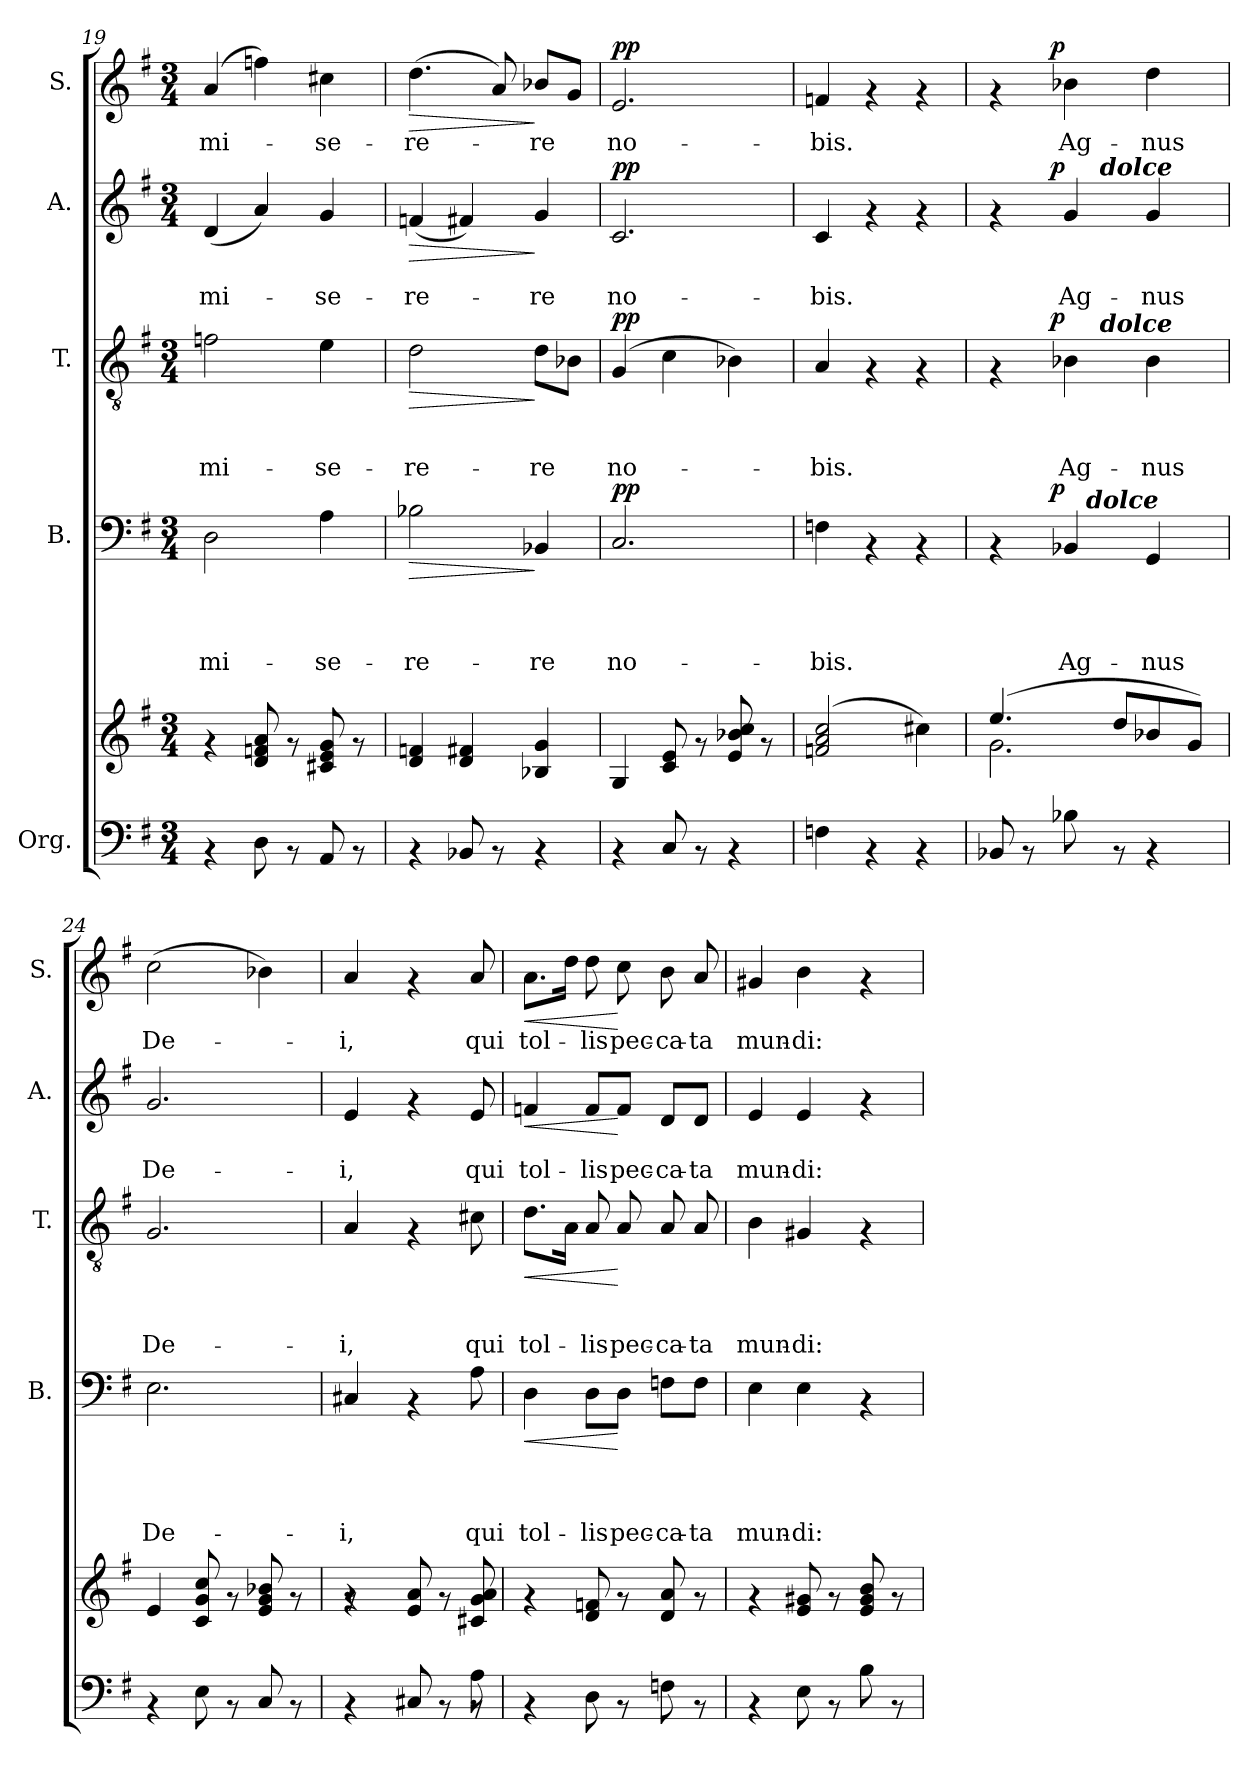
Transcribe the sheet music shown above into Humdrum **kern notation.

**kern	**kern	**kern	**text	**text	**text	**text	**dynam	**kern	**text	**text	**text	**dynam	**kern	**text	**text	**dynam	**kern	**text	**dynam
*part5	*part5	*part4	*part4	*part4	*part4	*part4	*part4	*part3	*part3	*part3	*part3	*part3	*part2	*part2	*part2	*part2	*part1	*part1	*part1
*staff6	*staff5	*staff4	*staff4	*staff4	*staff4	*staff4	*staff4	*staff3	*staff3	*staff3	*staff3	*staff3	*staff2	*staff2	*staff2	*staff2	*staff1	*staff1	*staff1
*I"Org.	*	*I"B.	*	*	*	*	*	*I"T.	*	*	*	*	*I"A.	*	*	*	*I"S.	*	*
*	*	*I'B.	*	*	*	*	*	*I'T.	*	*	*	*	*I'A.	*	*	*	*I'S.	*	*
*clefF4	*clefG2	*clefF4	*	*	*	*	*	*clefGv2	*	*	*	*	*clefG2	*	*	*	*clefG2	*	*
*k[f#]	*k[f#]	*k[f#]	*	*	*	*	*	*k[f#]	*	*	*	*	*k[f#]	*	*	*	*k[f#]	*	*
*G:	*G:	*G:	*	*	*	*	*	*G:	*	*	*	*	*G:	*	*	*	*G:	*	*
*M3/4	*M3/4	*M3/4	*	*	*	*	*	*M3/4	*	*	*	*	*M3/4	*	*	*	*M3/4	*	*
=19	=19	=19	=19	=19	=19	=19	=19	=19	=19	=19	=19	=19	=19	=19	=19	=19	=19	=19	=19
!	!	!	!	!	!	!LO:LY:b	!	!	!	!	!LO:LY:b	!	!	!	!LO:LY:b	!	!	!LO:LY:b	!
4rAA	4rf	2D\	.	.	.	mi-	.	2fn\	.	.	mi-	.	(<4d/	.	mi-	.	(4a/	mi-	.
8D\	8d/ 8fn/ 8a/	.	.	.	.	.	.	.	.	.	.	.	4a/)	.	.	.	4ffn\)	.	.
8rAA	8rf	.	.	.	.	.	.	.	.	.	.	.	.	.	.	.	.	.	.
!	!	!	!	!	!	!LO:LY:b	!	!	!	!	!LO:LY:b	!	!	!	!LO:LY:b	!	!	!LO:LY:b	!
8AA/	8c#X/ 8e/ 8g/	4A\	.	.	.	-se-	.	4e\	.	.	-se-	.	4g/	.	-se-	.	4cc#X\	-se-	.
8rAA	8rf	.	.	.	.	.	.	.	.	.	.	.	.	.	.	.	.	.	.
=20	=20	=20	=20	=20	=20	=20	=20	=20	=20	=20	=20	=20	=20	=20	=20	=20	=20	=20	=20
!	!	!	!	!	!	!LO:LY:b	!LO:HP:b	!	!	!	!LO:LY:b	!LO:HP:b	!	!	!LO:LY:b	!LO:HP:b	!	!LO:LY:b	!LO:HP:b
4rAA	4d/ 4fn/	2B-X\	.	.	.	-re-	>	2d\	.	.	-re-	>	(<4fn/	.	-re-	>	(>4.dd\	-re-	>
8BB-X/	4d/ 4f#X/	.	.	.	.	.	.	.	.	.	.	.	4f#X/)	.	.	.	.	.	.
8rAA	.	.	.	.	.	.	.	.	.	.	.	.	.	.	.	.	8a/)	.	.
!	!	!	!	!	!	!LO:LY:b	!	!	!	!	!LO:LY:b	!	!	!	!LO:LY:b	!	!	!LO:LY:b	!
4rAA	4B-X/ 4g/	4BB-X/	.	.	.	-re	]	8d\L	.	.	-re	]	4g/	.	-re	]	8b-X/L	-re	]
.	.	.	.	.	.	.	.	8B-X\J	.	.	.	.	.	.	.	.	8g/J	.	.
=21	=21	=21	=21	=21	=21	=21	=21	=21	=21	=21	=21	=21	=21	=21	=21	=21	=21	=21	=21
!	!	!	!	!	!	!LO:LY:b	!LO:DY:a	!	!	!	!LO:LY:b	!LO:DY:a	!	!	!LO:LY:b	!LO:DY:a	!	!LO:LY:b	!LO:DY:a
4rAA	4G/	2.C/	.	.	.	no-	pp	(4G/	.	.	no-	pp	2.c/	.	no-	pp	2.e/	no-	pp
8C/	8c/ 8e/	.	.	.	.	.	.	4c\	.	.	.	.	.	.	.	.	.	.	.
8rAA	8rf	.	.	.	.	.	.	.	.	.	.	.	.	.	.	.	.	.	.
4rAA	8e/ 8b-X/ 8cc/	.	.	.	.	.	.	4B-X\)	.	.	.	.	.	.	.	.	.	.	.
.	8rf	.	.	.	.	.	.	.	.	.	.	.	.	.	.	.	.	.	.
=22	=22	=22	=22	=22	=22	=22	=22	=22	=22	=22	=22	=22	=22	=22	=22	=22	=22	=22	=22
!	!	!	!	!	!	!LO:LY:b	!	!	!	!	!LO:LY:b	!	!	!	!LO:LY:b	!	!	!LO:LY:b	!
4Fn\	(2fn/ 2a/ 2cc/	4Fn\	.	.	.	-bis.	.	4A/	.	.	-bis.	.	4c/	.	-bis.	.	4fn/	-bis.	.
4rAA	.	4rAA	.	.	.	.	.	4rF	.	.	.	.	4rf	.	.	.	4rf	.	.
4rAA	4cc#X\)	4rAA	.	.	.	.	.	4rF	.	.	.	.	4rf	.	.	.	4rf	.	.
=23	=23	=23	=23	=23	=23	=23	=23	=23	=23	=23	=23	=23	=23	=23	=23	=23	=23	=23	=23
*	*^	*^	*	*	*	*	*	*^	*	*	*	*	*^	*	*	*	*^	*	*
*	*	*	*	*^	*	*	*	*	*	*	*^	*	*	*	*	*	*^	*	*	*	*	*	*	*
8BB-X/	(4.ee/	2.g\	4rAA	8..ryy	4ryy	.	.	.	.	.	4rF	8..ryy	4ryy	.	.	.	.	4rf	8..ryy	4ryy	.	.	.	4rf	8..ryy	.	.
8rAA	.	.	.	.	.	.	.	.	.	.	.	.	.	.	.	.	.	.	.	.	.	.	.	.	.	.	.
!	!	!	!	!	!	!	!	!	!	!LO:DY:a	!	!	!	!	!	!	!LO:DY:a	!	!	!	!	!	!LO:DY:a	!	!	!	!LO:DY:a
.	.	.	.	2ryy	.	.	.	.	.	p	.	2ryy	.	.	.	.	p	.	2ryy	.	.	.	p	.	2ryy	.	p
!	!	!	!	!	!	!	!	!	!LO:LY:b	!	!	!	!	!	!	!LO:LY:b	!	!	!	!	!	!LO:LY:b	!	!	!	!LO:LY:b	!
8B-X\	.	.	4BB-X/	.	16ryy	.	.	.	Ag-	.	4B-X\	.	16.ryy	.	.	Ag-	.	4g/	.	16.ryy	.	Ag-	.	4b-X\	.	Ag-	.
!	!	!	!	!	!LO:TX:a:Bi:t=dolce	!	!	!	!	!	!	!	!	!	!	!	!	!	!	!	!	!	!	!	!	!	!
.	.	.	.	.	4..ryy	.	.	.	.	.	.	.	.	.	.	.	.	.	.	.	.	.	.	.	.	.	.
!	!	!	!	!	!	!	!	!	!	!	!	!	!	!	!	!	!	!	!	!LO:TX:a:Bi:t=dolce	!	!	!	!	!	!	!
!	!	!	!	!	!	!	!	!	!	!	!	!	!LO:TX:a:Bi:t=dolce	!	!	!	!	!	!	!	!	!	!	!	!	!	!
.	.	.	.	.	.	.	.	.	.	.	.	.	4ryy	.	.	.	.	.	.	4ryy	.	.	.	.	.	.	.
8rAA	8dd/L	.	.	.	.	.	.	.	.	.	.	.	.	.	.	.	.	.	.	.	.	.	.	.	.	.	.
!	!	!	!	!	!	!	!	!	!LO:LY:b	!	!	!	!	!	!	!LO:LY:b	!	!	!	!	!	!LO:LY:b	!	!	!	!LO:LY:b	!
4rAA	8b-X/	.	4GG/	.	.	.	.	.	-nus	.	4B-\	.	.	.	.	-nus	.	4g/	.	.	.	-nus	.	4dd\	.	-nus	.
.	.	.	.	.	.	.	.	.	.	.	.	.	8ryy	.	.	.	.	.	.	8ryy	.	.	.	.	.	.	.
.	8g/J)	.	.	.	.	.	.	.	.	.	.	.	.	.	.	.	.	.	.	.	.	.	.	.	.	.	.
.	.	.	.	32ryy	.	.	.	.	.	.	.	32ryy	32ryy	.	.	.	.	.	32ryy	32ryy	.	.	.	.	32ryy	.	.
=24	=24	=24	=24	=24	=24	=24	=24	=24	=24	=24	=24	=24	=24	=24	=24	=24	=24	=24	=24	=24	=24	=24	=24	=24	=24	=24	=24
!	!	!	!	!	!	!	!	!	!LO:LY:b	!	!	!	!	!	!	!LO:LY:b	!	!	!	!	!	!LO:LY:b	!	!	!	!LO:LY:b	!
*	*v	*v	*	*	*	*	*	*	*	*	*v	*v	*v	*	*	*	*	*v	*v	*v	*	*	*	*v	*v	*	*
*	*	*v	*v	*v	*	*	*	*	*	*	*	*	*	*	*	*	*	*	*	*	*
4rAA	4e/	2.E\	.	.	.	De-	.	2.G/	.	.	De-	.	2.g/	.	De-	.	(>2cc\	De-	.
8E\	8c/ 8g/ 8cc/	.	.	.	.	.	.	.	.	.	.	.	.	.	.	.	.	.	.
8rAA	8rf	.	.	.	.	.	.	.	.	.	.	.	.	.	.	.	.	.	.
8C/	8e/ 8g/ 8b-X/	.	.	.	.	.	.	.	.	.	.	.	.	.	.	.	4b-X\)	.	.
8rAA	8rf	.	.	.	.	.	.	.	.	.	.	.	.	.	.	.	.	.	.
=25	=25	=25	=25	=25	=25	=25	=25	=25	=25	=25	=25	=25	=25	=25	=25	=25	=25	=25	=25
*^	*^	*	*	*	*	*	*	*	*	*	*	*	*	*	*	*	*	*	*
!	!	!	!	!	!	!	!	!LO:LY:b	!	!	!	!	!LO:LY:b	!	!	!	!LO:LY:b	!	!	!LO:LY:b	!
4rAA	2ryy	4rf	8rf	4C#X/	.	.	.	-i,	.	4A/	.	.	-i,	.	4e/	.	-i,	.	4a/	-i,	.
.	.	.	2ryy	.	.	.	.	.	.	.	.	.	.	.	.	.	.	.	.	.	.
8C#X/	.	8e/ 8a/	.	4rAA	.	.	.	.	.	4rF	.	.	.	.	4rf	.	.	.	4rf	.	.
8rAA	.	8rf	.	.	.	.	.	.	.	.	.	.	.	.	.	.	.	.	.	.	.
!	!	!	!	!	!	!	!	!LO:LY:b	!	!	!	!	!LO:LY:b	!	!	!	!LO:LY:b	!	!	!LO:LY:b	!
8rAA	8A\	8c#X/ 8g/ 8a/	.	8A\	.	.	.	qui	.	8c#X\	.	.	qui	.	8e/	.	qui	.	8a/	qui	.
*	*	*v	*v	*	*	*	*	*	*	*	*	*	*	*	*	*	*	*	*	*	*
!!LO:LB:g=z
=26	=26	=26	=26	=26	=26	=26	=26	=26	=26	=26	=26	=26	=26	=26	=26	=26	=26	=26	=26	=26
!	!	!	!	!	!	!	!LO:LY:b	!LO:HP:b	!	!	!	!LO:LY:b	!LO:HP:b	!	!	!LO:LY:b	!LO:HP:b	!	!LO:LY:b	!LO:HP:b
*v	*v	*	*	*	*	*	*	*	*	*	*	*	*	*	*	*	*	*	*	*
4rAA	4rf	4D\	.	.	.	tol-	<	8.d\L	.	.	tol-	<	4fn/	.	tol-	<	8.a\L	tol-	<
.	.	.	.	.	.	.	.	16A\Jk	.	.	.	.	.	.	.	.	16dd\Jk	.	.
!	!	!	!	!	!	!LO:LY:b	!	!	!	!	!LO:LY:b	!	!	!	!LO:LY:b	!	!	!LO:LY:b	!
8D\	8d/ 8fn/	8D\L	.	.	.	-lis	.	8A/	.	.	-lis	.	8f/L	.	-lis	.	8dd\	-lis	.
!	!	!	!	!	!	!LO:LY:b	!	!	!	!	!LO:LY:b	!	!	!	!LO:LY:b	!	!	!LO:LY:b	!
8rAA	8rf	8D\J	.	.	.	pec-	[	8A/	.	.	pec-	[	8f/J	.	pec-	[	8cc\	pec-	[
!	!	!	!	!	!	!LO:LY:b	!	!	!	!	!LO:LY:b	!	!	!	!LO:LY:b	!	!	!LO:LY:b	!
8Fn\	8d/ 8a/	8Fn\L	.	.	.	-ca-	.	8A/	.	.	-ca-	.	8d/L	.	-ca-	.	8b\	-ca-	.
!	!	!	!	!	!	!LO:LY:b	!	!	!	!	!LO:LY:b	!	!	!	!LO:LY:b	!	!	!LO:LY:b	!
8rAA	8rf	8F\J	.	.	.	-ta	.	8A/	.	.	-ta	.	8d/J	.	-ta	.	8a/	-ta	.
=27	=27	=27	=27	=27	=27	=27	=27	=27	=27	=27	=27	=27	=27	=27	=27	=27	=27	=27	=27
!	!	!	!	!	!	!LO:LY:b	!	!	!	!	!LO:LY:b	!	!	!	!LO:LY:b	!	!	!LO:LY:b	!
4rAA	4rf	4E\	.	.	.	mun-	.	4B\	.	.	mun-	.	4e/	.	mun-	.	4g#X/	mun-	.
!	!	!	!	!	!	!LO:LY:b	!	!	!	!	!LO:LY:b	!	!	!	!LO:LY:b	!	!	!LO:LY:b	!
8E\	8e/ 8g#X/	4E\	.	.	.	-di:	.	4G#X/	.	.	-di:	.	4e/	.	-di:	.	4b\	-di:	.
8rAA	8rf	.	.	.	.	.	.	.	.	.	.	.	.	.	.	.	.	.	.
8B\	8e/ 8g#/ 8b/	4rAA	.	.	.	.	.	4rF	.	.	.	.	4rf	.	.	.	4rf	.	.
8rAA	8rf	.	.	.	.	.	.	.	.	.	.	.	.	.	.	.	.	.	.
=	=	=	=	=	=	=	=	=	=	=	=	=	=	=	=	=	=	=	=
*-	*-	*-	*-	*-	*-	*-	*-	*-	*-	*-	*-	*-	*-	*-	*-	*-	*-	*-	*-
